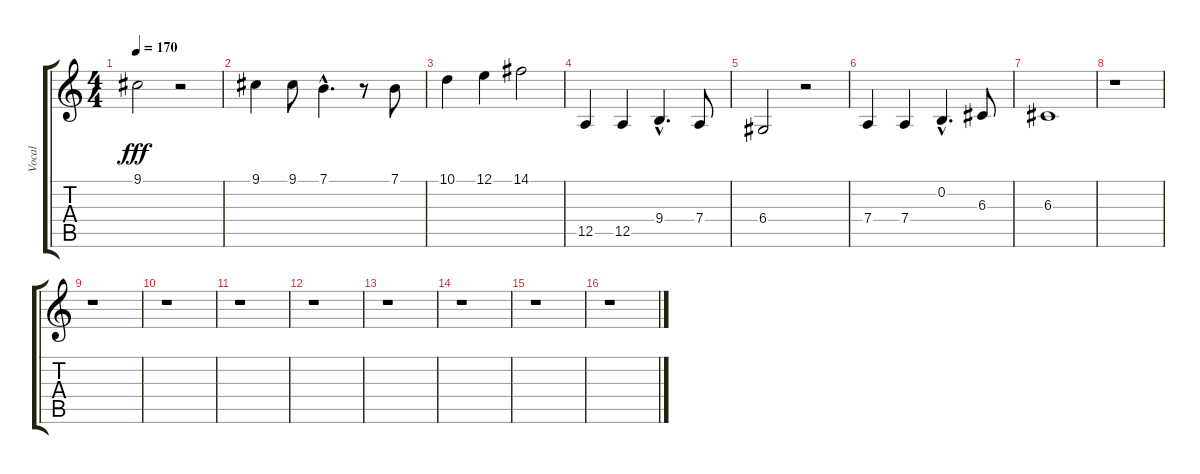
\track ("Vocal" "Vocal") {instrument synthvoice}
\staff {score tabs}
\tuning (E4 B3 G3 D3 A2 E2) {hide}
\ts (4 4)
\tempo 170
\clef g2
\ks c
9.1.2{dy fff} r.2 |
9.1.4 9.1.8 7.1{hac}.4{d} r.8 7.1.8 |
10.1.4 12.1.4 14.1.2 |
12.5.4{instrument lead8bassandlead} 12.5.4 9.4{hac}.4{d} 7.4.8 |
6.4.2 r.2 |
7.4.4 7.4.4 0.2{hac}.4{d} 6.3.8 |
6.3.1 |
r.1 |
r.1 |
r.1 |
r.1 |
r.1 |
r.1 |
r.1 |
r.1 |
r.1
